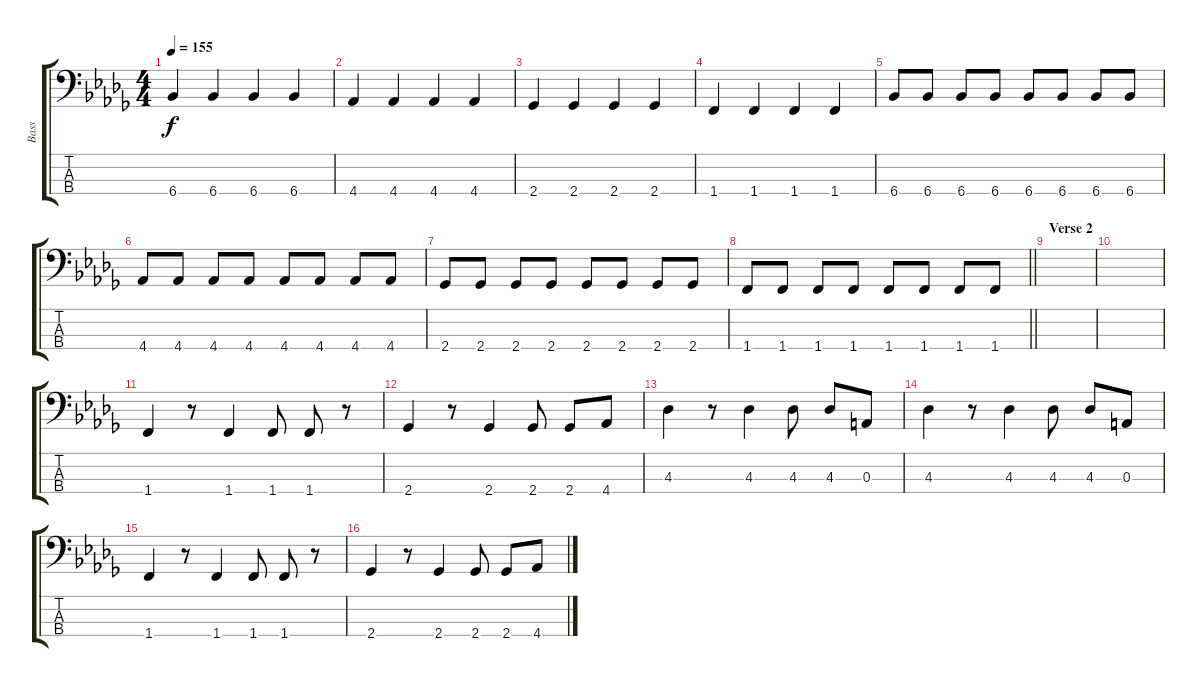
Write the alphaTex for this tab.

\track ("Bass" "Bass") {instrument electricbassfinger}
\staff {score tabs}
\tuning (G2 D2 A1 E1) {hide}
\ts (4 4)
\tempo 155
\clef f4
\ks db
6.4.4{dy f} 6.4.4 6.4.4 6.4.4 |
4.4.4 4.4.4 4.4.4 4.4.4 |
2.4.4 2.4.4 2.4.4 2.4.4 |
1.4.4 1.4.4 1.4.4 1.4.4 |
6.4.8 6.4.8 6.4.8 6.4.8 6.4.8 6.4.8 6.4.8 6.4.8 |
4.4.8 4.4.8 4.4.8 4.4.8 4.4.8 4.4.8 4.4.8 4.4.8 |
2.4.8 2.4.8 2.4.8 2.4.8 2.4.8 2.4.8 2.4.8 2.4.8 |
\barLineRight lightlight
1.4.8 1.4.8 1.4.8 1.4.8 1.4.8 1.4.8 1.4.8 1.4.8 |
\section ("" "Verse 2")
|
|
1.4.4 r.8 1.4.4 1.4.8 1.4.8 r.8 |
2.4.4 r.8 2.4.4 2.4.8 2.4.8 4.4.8 |
4.3.4 r.8 4.3.4 4.3.8 4.3.8 0.3.8 |
4.3.4 r.8 4.3.4 4.3.8 4.3.8 0.3.8 |
1.4.4 r.8 1.4.4 1.4.8 1.4.8 r.8 |
2.4.4 r.8 2.4.4 2.4.8 2.4.8 4.4.8
